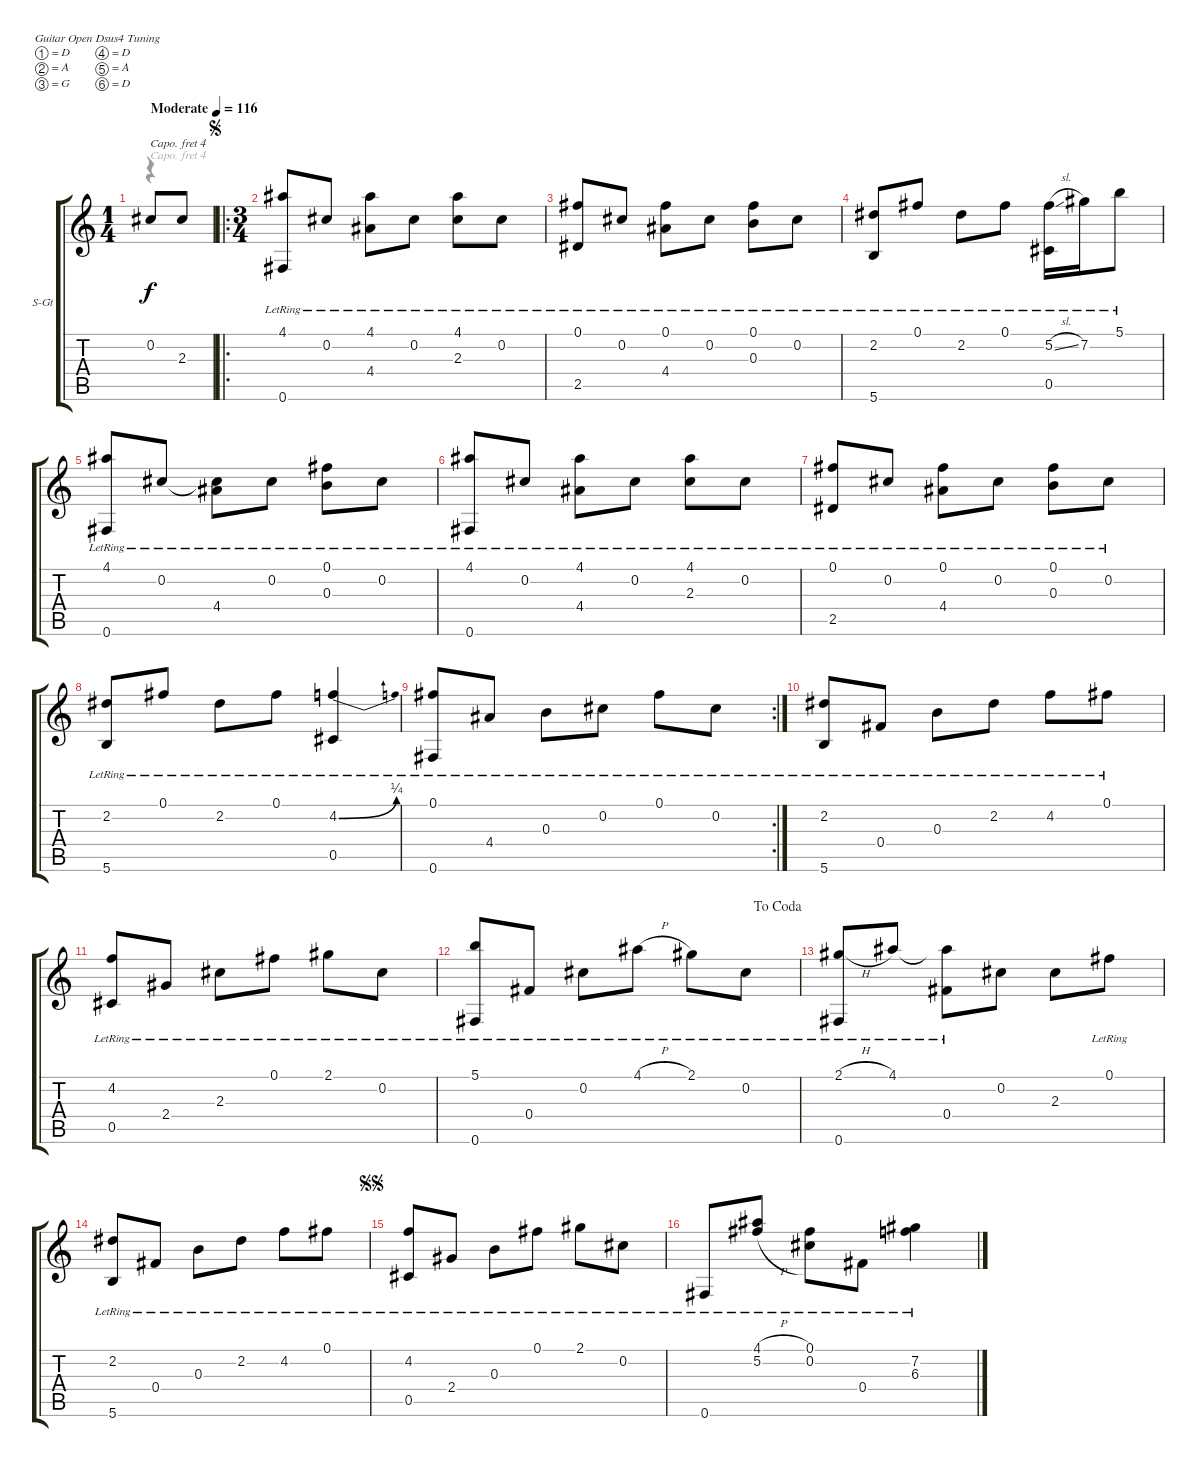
\bracketExtendMode groupsimilarinstruments
\firstSystemTrackNameOrientation horizontal
\otherSystemsTrackNameOrientation horizontal
\track ("Track 1" "S-Gt") {instrument acousticguitarsteel}
\staff {score tabs}
\capo 4
\tuning (D4 A3 G3 D3 A2 D2)
\voice
\ts (1 4)
\beaming (8 2)
\tempo (116 "Moderate")
\clef g2
\ks c
0.2.8{dy f instrument acousticguitarsteel} 2.3.8 |
\ro
\ts (3 4)
\beaming (8 2 2 2)
\jump segno
(4.1{lr} 0.6{lr}).8 0.2{lr}.8 (4.1{lr} 4.4{lr}).8 0.2{lr}.8 (4.1{lr} 2.3{lr}).8 0.2{lr}.8 |
(0.1{lr} 2.5{lr}).8 0.2{lr}.8 (0.1{lr} 4.4{lr}).8 0.2{lr}.8 (0.1{lr} 0.3{lr}).8 0.2{lr}.8 |
(2.2{lr} 5.6{lr}).8 0.1{lr}.8 2.2{lr}.8 0.1{lr}.8 (5.2{sl lr} 0.5{lr}).16 7.2{lr}.16 5.1{lr}.8 |
(4.1{lr} 0.6{lr}).8 0.2{lr}.8 (0.2{lr t} 4.4{lr}).8 0.2{lr}.8 (0.1{lr} 0.3{lr}).8 0.2{lr}.8 |
(4.1{lr} 0.6{lr}).8 0.2{lr}.8 (4.1{lr} 4.4{lr}).8 0.2{lr}.8 (4.1{lr} 2.3{lr}).8 0.2{lr}.8 |
(0.1{lr} 2.5{lr}).8 0.2{lr}.8 (0.1{lr} 4.4{lr}).8 0.2{lr}.8 (0.1{lr} 0.3{lr}).8 0.2{lr}.8 |
(2.2{lr} 5.6{lr}).8 0.1{lr}.8 2.2{lr}.8 0.1{lr}.8 (4.2{be (bend 0 0 60 1) lr} 0.5{lr}).4 |
\rc 2
(0.1{lr} 0.6{lr}).8 4.4{lr}.8 0.3{lr}.8 0.2{lr}.8 0.1{lr}.8 0.2{lr}.8 |
(2.2{lr} 5.6{lr}).8 0.4{lr}.8 0.3{lr}.8 2.2{lr}.8 4.2{lr}.8 0.1{lr}.8 |
(4.2{lr} 0.5{lr}).8 2.4{lr}.8 2.3{lr}.8 0.1{lr}.8 2.1{lr}.8 0.2{lr}.8 |
\jump dacoda
(5.1{lr} 0.6{lr}).8 0.4{lr}.8 0.2{lr}.8 4.1{h lr}.8 2.1{lr}.8 0.2{lr}.8 |
(2.1{h lr} 0.6{lr}).8 4.1{lr}.8 (4.1{lr t} 0.4{lr}).8 0.2.8 2.3.8 0.1{lr}.8 |
(2.2{lr} 5.6{lr}).8 0.4{lr}.8 0.3{lr}.8 2.2{lr}.8 4.2{lr}.8 0.1{lr}.8 |
\jump segnosegno
(4.2{lr} 0.5{lr}).8 2.4{lr}.8 0.3{lr}.8 0.1{lr}.8 2.1{lr}.8 0.2{lr}.8 |
0.6{lr}.8 (4.1{h lr} 5.2{h lr}).8 (0.1{lr} 0.2{lr}).8 0.4{lr}.8 (7.2{lr} 6.3{lr}).4
\voice
\clef g2
\ottava regular
\simile none
\ks c
r.4{dy mf} |
|
|
|
|
|
|
|
|
|
|
|
|
|
|
